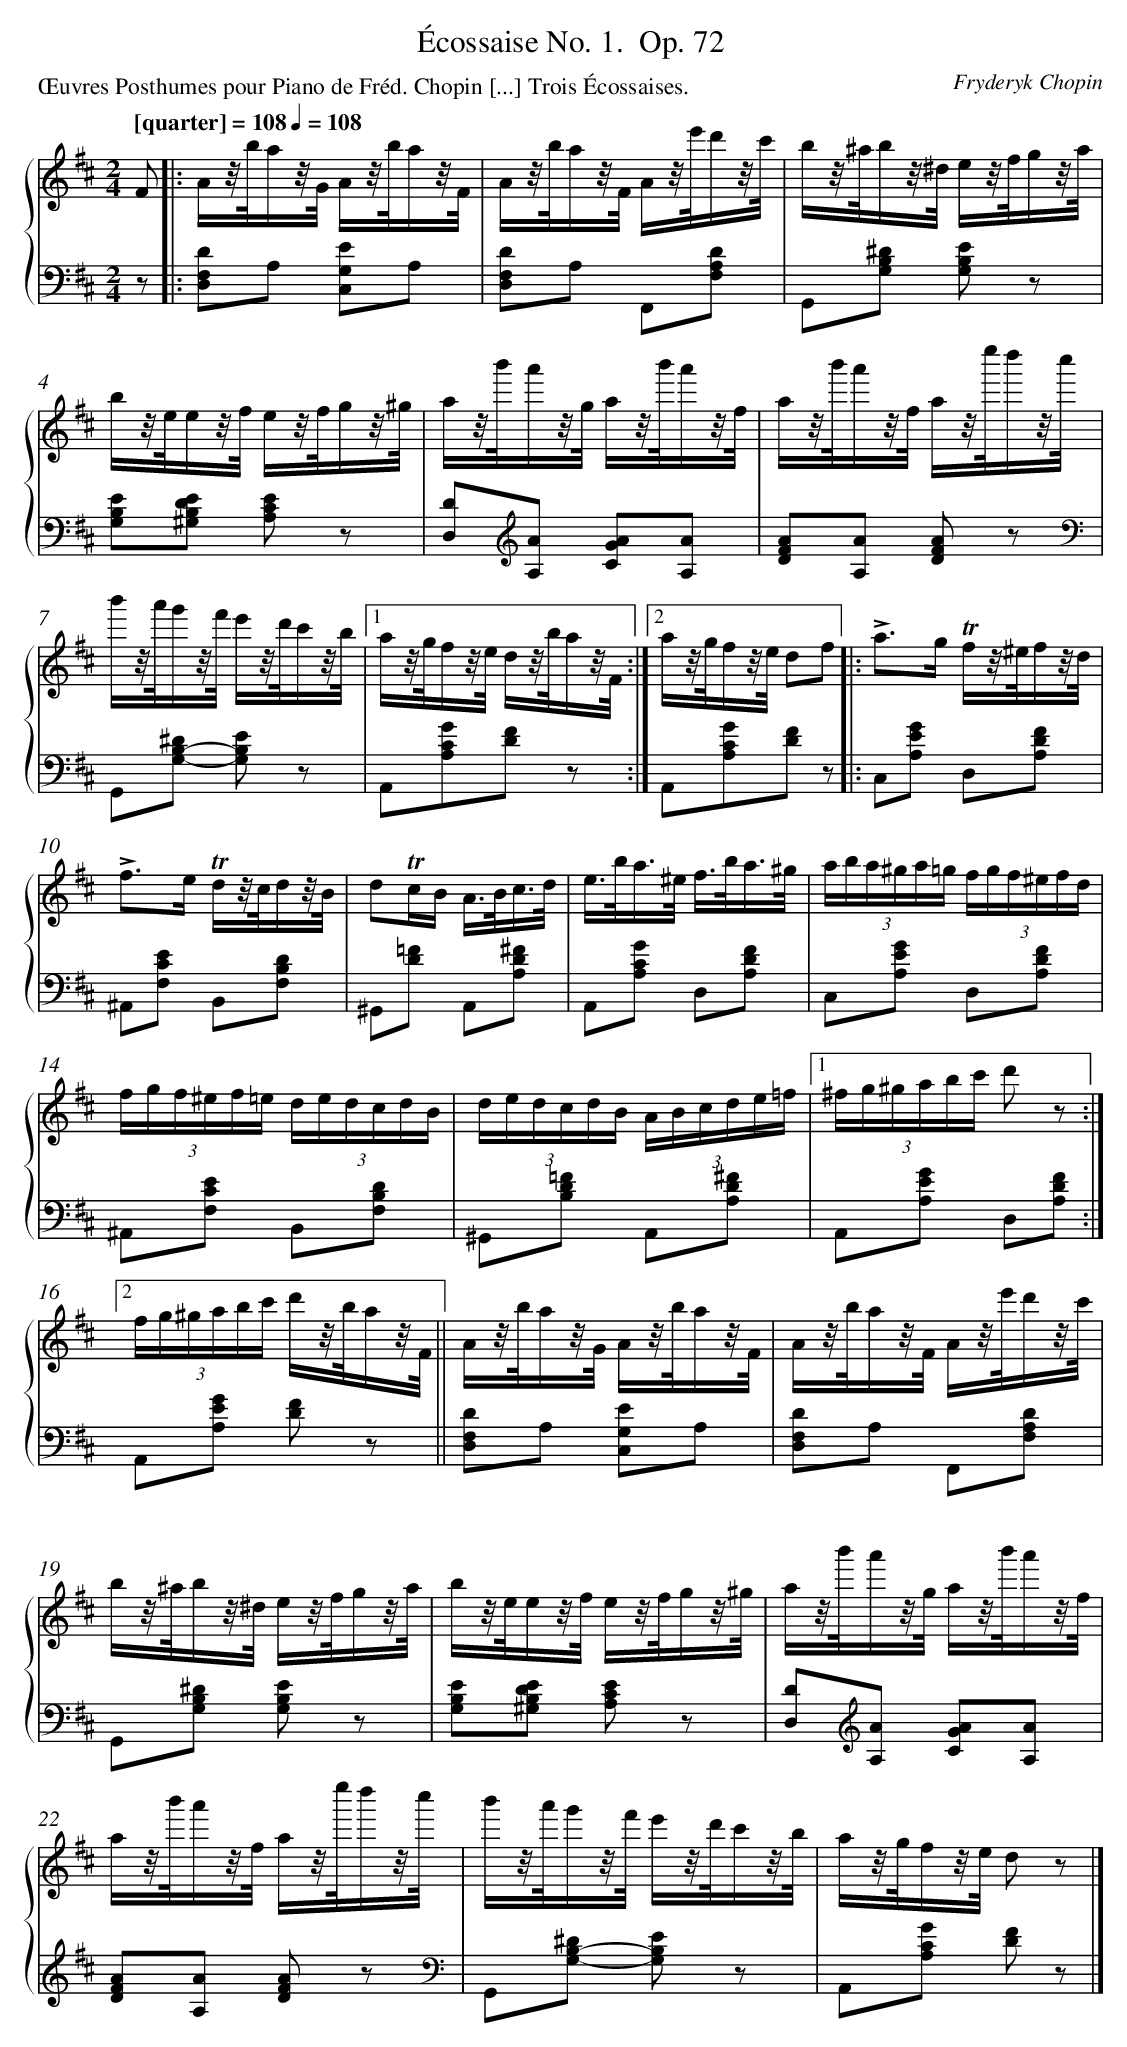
X:1
T: Écossaise No. 1.	 Op. 72
C: Fryderyk Chopin
L: 1/16
M: 2/4
P: Œuvres Posthumes pour Piano de Fréd. Chopin [...] Trois Écossaises.
Q: "[quarter] = 108" 1/4=108
%%staves {1 2}
V: 1 clef=treble
V: 2 clef=bass
K: D
[V:1] F2 [I:setbarnb 1]]|:
[V:2] z2 ]|:
[V:1] Az/b/az/G/ Az/b/az/F/ |
[V:2] [D2F,2D,2]A,2 [E2G,2C,2]A,2 |
[V:1] Az/b/az/F/ Az/e'/d'z/c'/ |
[V:2] [D2F,2D,2]A,2 F,,2[D2A,2F,2] |
[V:1] bz/^a/bz/^d/ ez/f/gz/a/ |
[V:2] G,,2[^D2B,2G,2] [E2B,2G,2] z2 |
[V:1] bz/e/ez/f/ ez/f/gz/^g/ |
[V:2] [E2B,2G,2][E2D2B,2^G,2] [E2C2A,2] z2 |
[V:1] az/b'/a'z/g/ az/b'/a'z/f/ |
[V:2] [D2D,2][K:clef=treble][A2A,2] [A2G2C2][A2A,2] |
[V:1] az/b'/a'z/f/ az/e''/d''z/c''/ |
[V:2] [A2F2D2][A2A,2] [A2F2D2] z2[K:clef=bass] |
[V:1] b'z/a'/g'z/f'/ e'z/d'/c'z/b/ |[1
[V:2] G,,2[^D2B,2-G,2-] [E2B,2G,2] z2 |
[V:1] az/g/fz/e/ dz/b/az/F/ :|][2
[V:2] A,,2[G2C2A,2][F2D2] z2 :|]
[V:1] az/g/fz/e/ d2f2 ]|:
[V:2] A,,2[G2C2A,2][F2D2] z2 ]|:
[V:1] !accent!a2>g2 !trill!fz/^e/fz/d/ |
[V:2] C,2[G2E2A,2] D,2[F2D2A,2] |
[V:1] !accent!f2>e2 !trill!dz/c/dz/B/ |
[V:2] ^A,,2[E2C2F,2] B,,2[D2B,2F,2] |
[V:1] d2!trill!cB A>Bc3/d/ |
[V:2] ^G,,2[=F2D2] A,,2[^F2D2A,2] |
[V:1] e>ba>^e f>ba3/^g/ |
[V:2] A,,2[G2C2A,2] D,2[F2D2A,2] |
[V:1] (3:2:6aba^ga=g (3:2:6fgf^efd |
[V:2] C,2[G2E2A,2] D,2[F2D2A,2] |
[V:1] (3:2:6fgf^ef=e (3:2:6dedcdB |
[V:2] ^A,,2[E2C2F,2] B,,2[D2B,2F,2] |
[V:1] (3:2:6dedcdB (3:2:6ABcde=f |[1
[V:2] ^G,,2[=F2D2B,2] A,,2[^F2D2A,2] |
[V:1] (3:2:6^fg^gabc' d'2 z2 :|][2
[V:2] A,,2[G2E2A,2] D,2[F2D2A,2] :|]
[V:1] (3:2:6fg^gabc' d'z/b/az/F/ ||
[V:2] A,,2[G2E2A,2] [F2D2] z2 ||
[V:1] Az/b/az/G/ Az/b/az/F/ |
[V:2] [D2F,2D,2]A,2 [E2G,2C,2]A,2 |
[V:1] Az/b/az/F/ Az/e'/d'z/c'/ |
[V:2] [D2F,2D,2]A,2 F,,2[D2A,2F,2] |
[V:1] bz/^a/bz/^d/ ez/f/gz/a/ |
[V:2] G,,2[^D2B,2G,2] [E2B,2G,2] z2 |
[V:1] bz/e/ez/f/ ez/f/gz/^g/ |
[V:2] [E2B,2G,2][E2D2B,2^G,2] [E2C2A,2] z2 |
[V:1] az/b'/a'z/g/ az/b'/a'z/f/ |
[V:2] [D2D,2][K:clef=treble][A2A,2] [A2G2C2][A2A,2] |
[V:1] az/b'/a'z/f/ az/e''/d''z/c''/ |
[V:2] [A2F2D2][A2A,2] [A2F2D2] z2[K:clef=bass] |
[V:1] b'z/a'/g'z/f'/ e'z/d'/c'z/b/ |
[V:2] G,,2[^D2B,2-G,2-] [E2B,2G,2] z2 |
[V:1] az/g/fz/e/ d2 z2 |]
[V:2] A,,2[G2C2A,2] [F2D2] z2 |]
